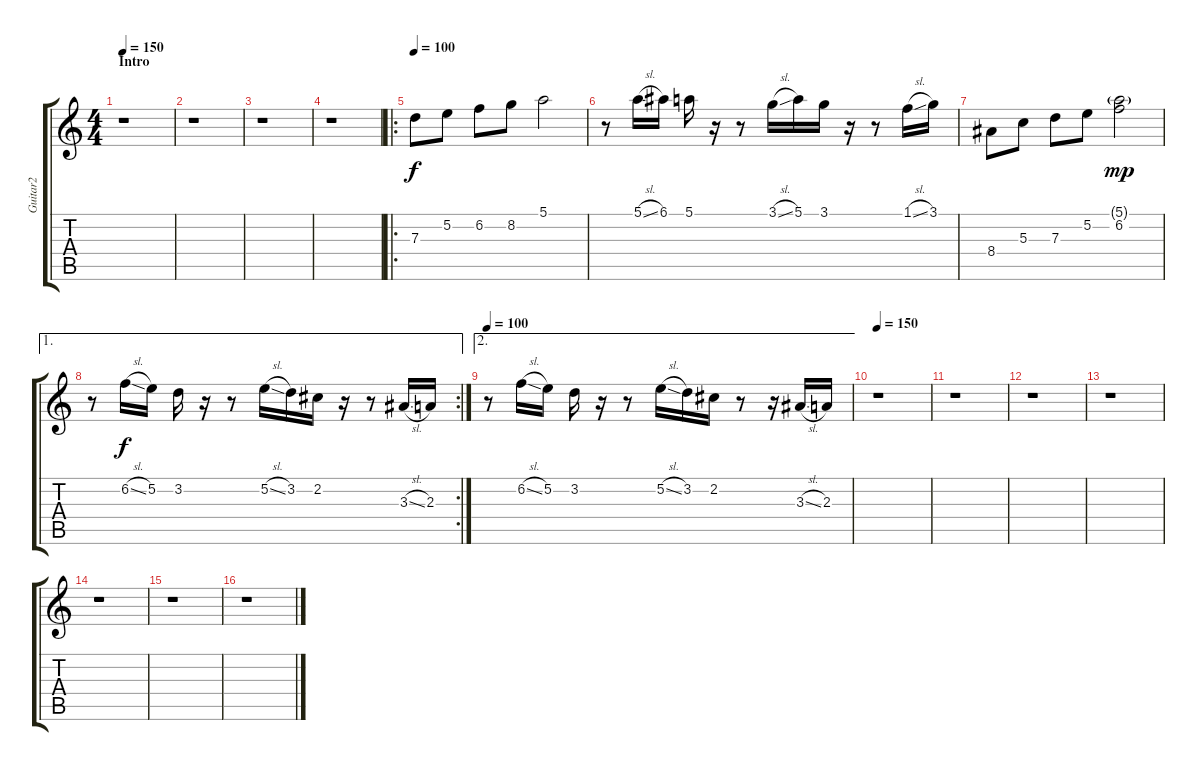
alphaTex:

\track ("Guitar2" "Guitar2") {instrument distortionguitar}
\staff {score tabs}
\tuning (E4 B3 G3 D3 A2 E2) {hide}
\ts (4 4)
\section ("" "Intro")
\tempo 150
\tempo 100
\tempo 150
\clef g2
\ks c
r.1{dy f instrument distortionguitar} |
r.1 |
r.1 |
r.1 |
\ro
\tempo 100
7.3.8{volume 13 instrument acousticguitarsteel} 5.2.8 6.2.8 8.2.8 5.1.2 |
r.8 5.1{sl}.16 6.1.16 5.1.16 r.16 r.8 3.1{sl}.16 5.1.16 3.1.16 r.16 r.8 1.1{sl}.16 3.1.16 |
8.4.8{volume 13 instrument acousticguitarsteel} 5.3.8 7.3.8 5.2.8 (5.1{g} 6.2).2{dy mp} |
\ae 1
\rc 2
r.8 6.2{sl}.16{dy f} 5.2.16 3.2.16 r.16 r.8 5.2{sl}.16 3.2.16 2.2.16 r.16 r.8 3.3{sl}.16 2.3.16 |
\ae 2
\tempo 100
r.8{instrument acousticguitarsteel} 6.2{sl}.16 5.2.16 3.2.16 r.16 r.8 5.2{sl}.16 3.2.16 2.2.16 r.8 r.16 3.3{sl}.16 2.3.16 |
\tempo 150
r.1 |
r.1 |
r.1 |
r.1 |
r.1 |
r.1 |
r.1
